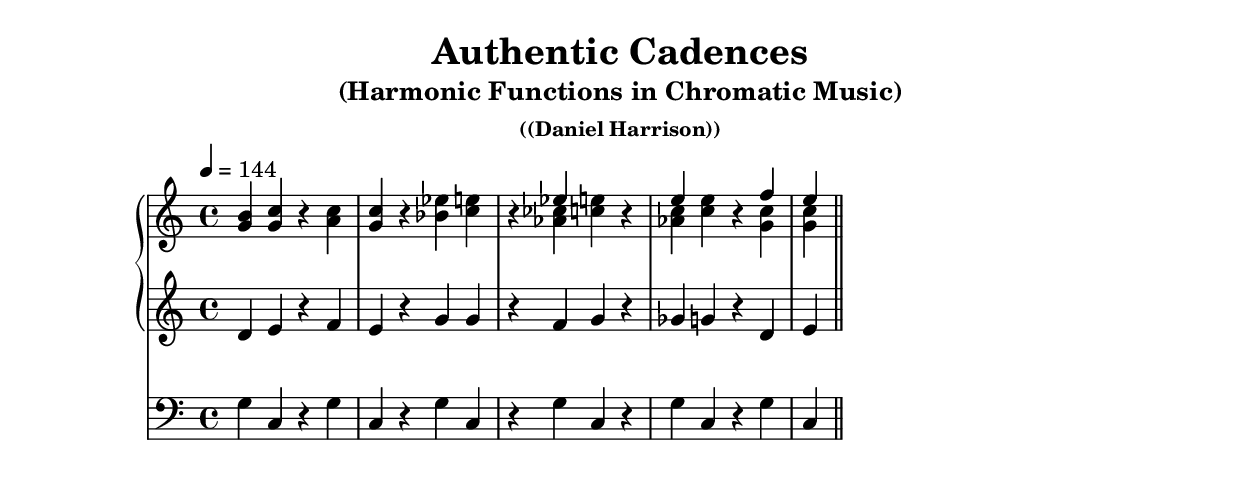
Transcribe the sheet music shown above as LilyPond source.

\version "2.14.0"

\include "articulate.ly"

\header {
  title = "Authentic Cadences"
  subtitle = "(Harmonic Functions in Chromatic Music)"
  subsubtitle = "((Daniel Harrison))"
}

tempoandetc = {
  \time 4/4
  \tempo 4=144
  \key c \major
}

sop = \relative a' {
  \tempoandetc 
  b c r
  c c r
  ees e r
  ees e r
  e e r
  f e
  \bar "||"
}

alto = \relative a' {
  \tempoandetc 
  g g r
  a g r
  bes c r
  <aes ces> c r
  <aes c> c r
  <g c> <g c>
}

tenor = \relative d' {
  \tempoandetc 
  d e r 
  f e r
  g g r
  f g r
  ges g r
  d e
}

bass = {
  \tempoandetc 
  \relative g { g c, r }
  \relative g { g c, r }
  \relative g { g c, r }
  \relative g { g c, r }
  \relative g { g c, r }
  \relative g { g c, }
  \bar "||"
}

upper = {
  \clef treble
  \set Staff.printPartCombineTexts = ##f
  \partcombine
  << \sop    >>
  << \alto   >>
}

lower = {
  \clef treble
% \set Staff.printPartCombineTexts = ##f
% \partcombine
  << \tenor >>
}

themusic = {
<<
  \new PianoStaff <<
    \set PianoStaff.midiInstrument = #"electric piano 1"
    \set Score.midiChannelMapping = #'instrument
    \new Staff = "upper" \upper
    \new Staff = "lower" \lower
  >>
  \new Staff = "pedal" <<
    \set Staff.midiInstrument = #"electric piano 1"
    \clef bass
    \bass
  >>
>>
}

\score {
  \themusic
  \layout { }
}

\score {
  \articulate { \themusic }
  \midi { }
}
